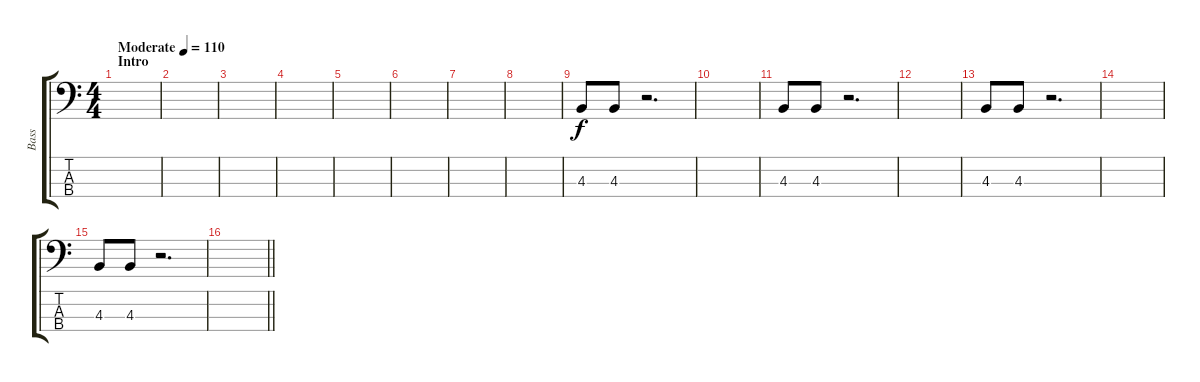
\track ("Bass" "Bass") {instrument electricbassfinger}
\staff {score tabs}
\tuning (F2 C2 G1 D1) {hide}
\ts (4 4)
\section ("" "Intro")
\tempo (110 "Moderate")
\clef f4
\ks c
|
|
|
|
|
|
|
|
4.3.8 4.3.8 r.2{d} |
|
4.3.8 4.3.8 r.2{d} |
|
4.3.8 4.3.8 r.2{d} |
|
4.3.8 4.3.8 r.2{d} |
\barLineRight lightlight
